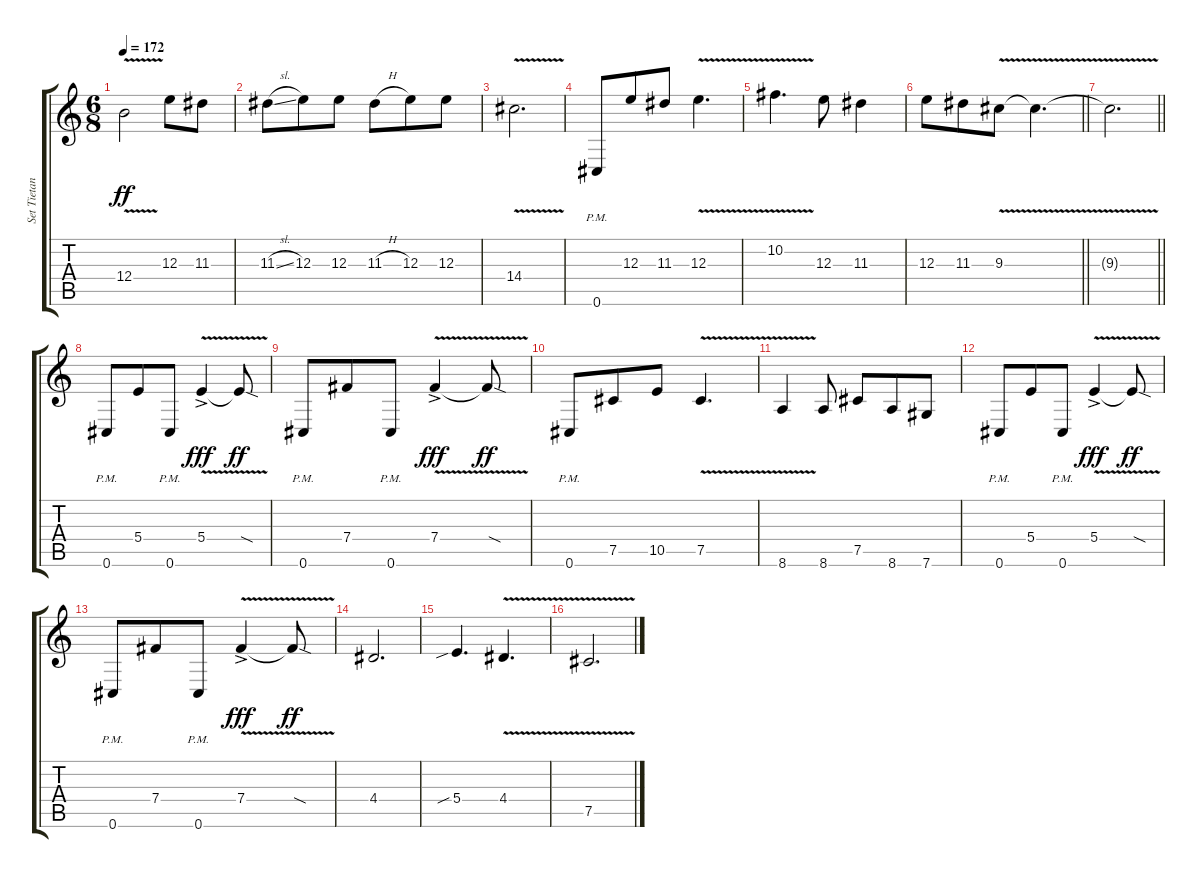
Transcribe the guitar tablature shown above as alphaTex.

\track ("Set Tietan (Lead)" "Set Tietan") {instrument distortionguitar}
\staff {score tabs}
\tuning (Db4 Ab3 E3 B2 Gb2 Db2) {hide}
\ts (6 8)
\tempo 172
\clef g2
\ks c
12.4{v}.2{dy ff} 12.3.8 11.3.8 |
11.3{sl}.8 12.3.8 12.3.8 11.3{h}.8 12.3.8 12.3.8 |
14.4{v}.2{d} |
0.6{pm}.8 12.3.8 11.3.8 12.3{v}.4{d} |
10.2{v}.4{d} 12.3.8 11.3.4 |
\barLineRight lightlight
12.3.8 11.3.8 9.3{v}.8 9.3{v t}.4{d} |
\barLineRight lightlight
9.3{v t}.2{d} |
0.6{pm}.8 5.4.8 0.6{pm}.8 5.4{v ac}.4{dy fff} 5.4{sod t}.8{dy ff} |
0.6{pm}.8 7.4.8 0.6{pm}.8 7.4{v ac}.4{dy fff} 7.4{sod t}.8{dy ff} |
0.6{pm}.8 7.5.8 10.5.8 7.5{v}.4{d} |
8.6{v}.4 8.6.8 7.5.8 8.6.8 7.6.8 |
0.6{pm}.8 5.4.8 0.6{pm}.8 5.4{v ac}.4{dy fff} 5.4{sod t}.8{dy ff} |
0.6{pm}.8 7.4.8 0.6{pm}.8 7.4{v ac}.4{dy fff} 7.4{sod t}.8{dy ff} |
4.4.2{d} |
5.4{sib}.4{d} 4.4{v}.4{d} |
7.5{v}.2{d}
